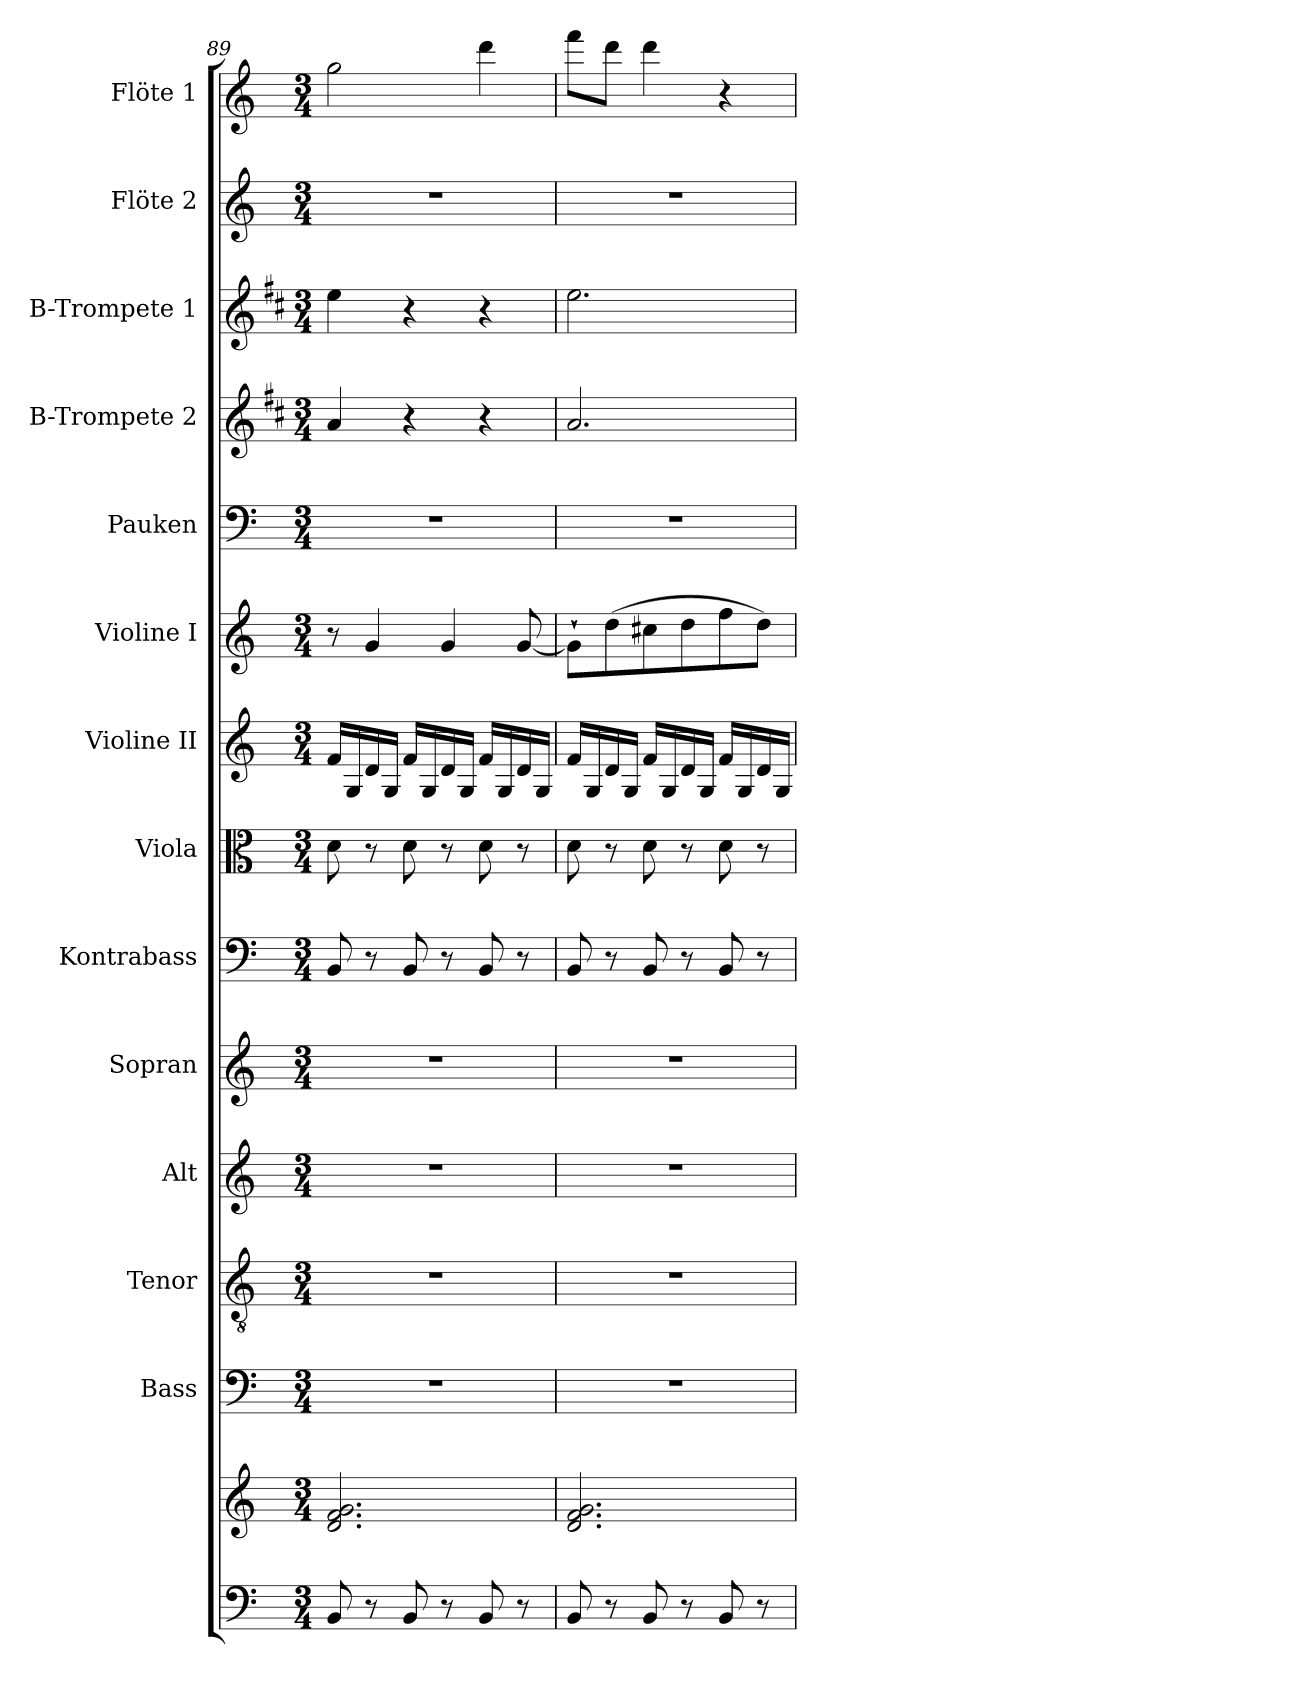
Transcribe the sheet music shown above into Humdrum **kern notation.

**kern	**kern	**kern	**kern	**kern	**kern	**kern	**kern	**kern	**kern	**kern	**kern	**kern	**kern	**kern
*part14	*part14	*part13	*part12	*part11	*part10	*part9	*part8	*part7	*part6	*part5	*part4	*part3	*part2	*part1
*staff15	*staff14	*staff13	*staff12	*staff11	*staff10	*staff9	*staff8	*staff7	*staff6	*staff5	*staff4	*staff3	*staff2	*staff1
*	*	*I"Bass	*I"Tenor	*I"Alt	*I"Sopran	*I"Kontrabass	*I"Viola	*I"Violine II	*I"Violine I	*I"Pauken	*I"B-Trompete 2	*I"B-Trompete 1	*I"Flöte 2	*I"Flöte 1
*	*	*I'B.	*I'T.	*I'A.	*I'S.	*I'Kb.	*I'Vla.	*I'Vl. II	*I'Vl. I	*I'Pk.	*I'B Trp. 2	*I'B Trp. 1	*I'Fl. 2	*I'Fl. 1
*clefF4	*clefG2	*clefF4	*clefGv2	*clefG2	*clefG2	*clefF4	*clefC3	*clefG2	*clefG2	*clefF4	*clefG2	*clefG2	*clefG2	*clefG2
*	*	*	*	*	*	*ITrd7c12	*	*	*	*	*ITrd1c2	*ITrd1c2	*	*
*k[]	*k[]	*k[]	*k[]	*k[]	*k[]	*k[]	*k[]	*k[]	*k[]	*k[]	*k[]	*k[]	*k[]	*k[]
*C:	*C:	*C:	*C:	*C:	*C:	*C:	*C:	*C:	*C:	*C:	*C:	*C:	*C:	*C:
*M3/4	*M3/4	*M3/4	*M3/4	*M3/4	*M3/4	*M3/4	*M3/4	*M3/4	*M3/4	*M3/4	*M3/4	*M3/4	*M3/4	*M3/4
=89	=89	=89	=89	=89	=89	=89	=89	=89	=89	=89	=89	=89	=89	=89
8BB/	2.d/ 2.f/ 2.g/	2.r	2.r	2.r	2.r	8BBB/	8d\	16f/LL	8r	2.r	4g/	4dd\	2.r	2gg\
.	.	.	.	.	.	.	.	16G/	.	.	.	.	.	.
8r	.	.	.	.	.	8r	8r	16d/	4g/	.	.	.	.	.
.	.	.	.	.	.	.	.	16G/JJ	.	.	.	.	.	.
8BB/	.	.	.	.	.	8BBB/	8d\	16f/LL	.	.	4r	4r	.	.
.	.	.	.	.	.	.	.	16G/	.	.	.	.	.	.
8r	.	.	.	.	.	8r	8r	16d/	4g/	.	.	.	.	.
.	.	.	.	.	.	.	.	16G/JJ	.	.	.	.	.	.
8BB/	.	.	.	.	.	8BBB/	8d\	16f/LL	.	.	4r	4r	.	4ddd\
.	.	.	.	.	.	.	.	16G/	.	.	.	.	.	.
8r	.	.	.	.	.	8r	8r	16d/	[8g/	.	.	.	.	.
.	.	.	.	.	.	.	.	16G/JJ	.	.	.	.	.	.
=90	=90	=90	=90	=90	=90	=90	=90	=90	=90	=90	=90	=90	=90	=90
8BB/	2.d/ 2.f/ 2.g/	2.r	2.r	2.r	2.r	8BBB/	8d\	16f/LL	8g`>\L]	2.r	2.g/	2.dd\	2.r	8fff\L
.	.	.	.	.	.	.	.	16G/	.	.	.	.	.	.
8r	.	.	.	.	.	8r	8r	16d/	(>8dd\	.	.	.	.	8ddd\J
.	.	.	.	.	.	.	.	16G/JJ	.	.	.	.	.	.
8BB/	.	.	.	.	.	8BBB/	8d\	16f/LL	8cc#X\	.	.	.	.	4ddd\
.	.	.	.	.	.	.	.	16G/	.	.	.	.	.	.
8r	.	.	.	.	.	8r	8r	16d/	8dd\	.	.	.	.	.
.	.	.	.	.	.	.	.	16G/JJ	.	.	.	.	.	.
8BB/	.	.	.	.	.	8BBB/	8d\	16f/LL	8ff\	.	.	.	.	4r
.	.	.	.	.	.	.	.	16G/	.	.	.	.	.	.
8r	.	.	.	.	.	8r	8r	16d/	8dd\J)	.	.	.	.	.
.	.	.	.	.	.	.	.	16G/JJ	.	.	.	.	.	.
=	=	=	=	=	=	=	=	=	=	=	=	=	=	=
*-	*-	*-	*-	*-	*-	*-	*-	*-	*-	*-	*-	*-	*-	*-
